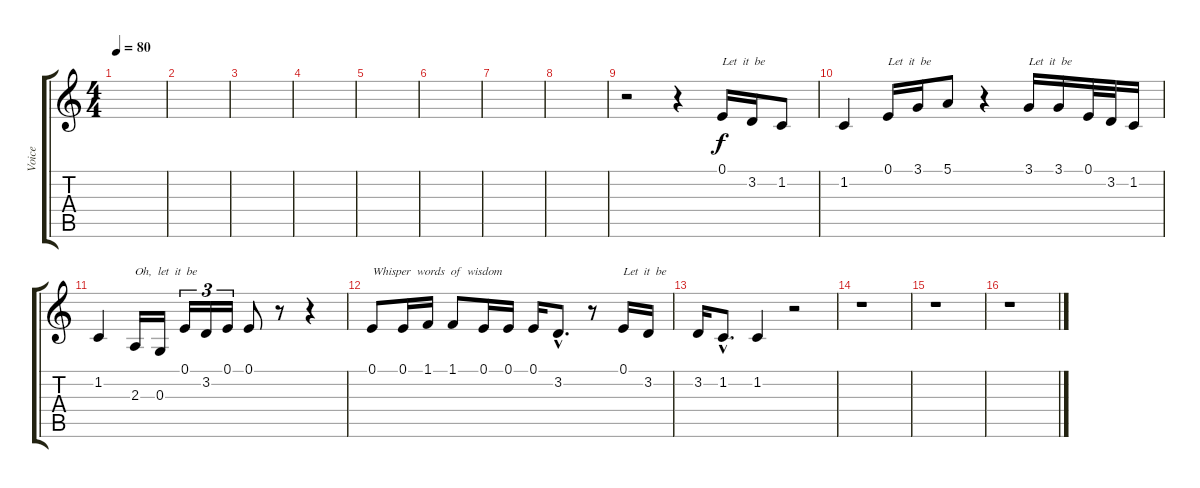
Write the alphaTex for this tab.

\track ("Voice" "Voice") {instrument lead8bassandlead}
\staff {score tabs}
\tuning (E4 B3 G3 D3 A2 E2) {hide}
\ts (4 4)
\tempo 80
\clef g2
\ks c
|
|
|
|
|
|
|
|
r.2 r.4 0.1.16{txt "Let  it  be"} 3.2.16 1.2.8 |
1.2.4 0.1.16{txt "Let  it  be"} 3.1.16 5.1.8 r.4 3.1.16{txt "Let  it  be"} 3.1.16 0.1.32 3.2.32 1.2.16 |
1.2.4 2.3.16{txt "Oh,  let  it  be"} 0.3.16 0.1.16{tu (3 2)} 3.2.16{tu (3 2)} 0.1.16{tu (3 2)} 0.1.8 r.8 r.4 |
0.1.8{txt "Whisper  words  of  wisdom"} 0.1.16 1.1.16 1.1.8 0.1.16 0.1.16 0.1.16 3.2{hac}.8{d} r.8 0.1.16{txt "Let  it  be"} 3.2.16 |
3.2.16 1.2{hac}.8{d} 1.2.4 r.2 |
r.1 |
r.1 |
r.1
